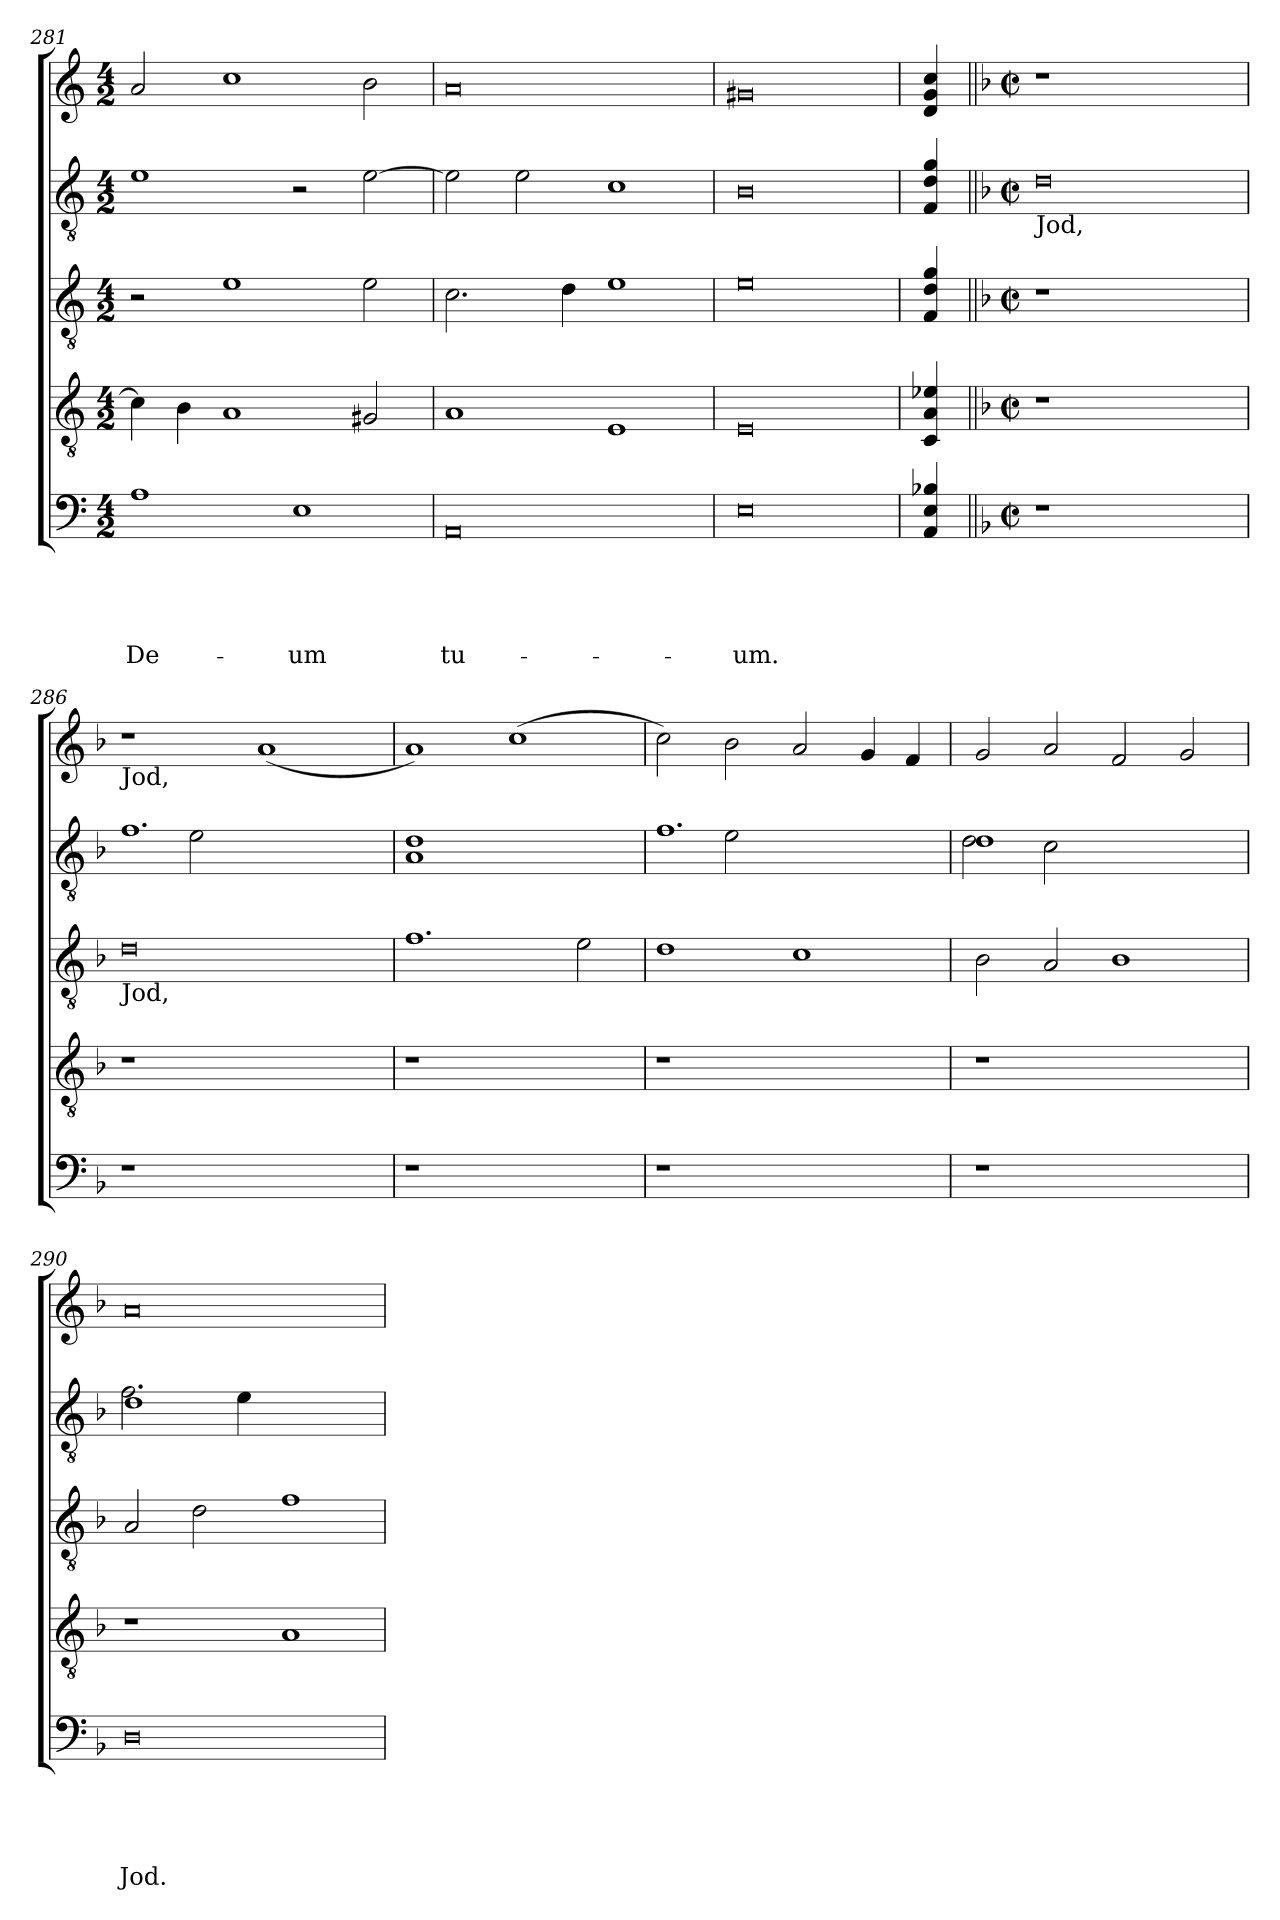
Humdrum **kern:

**kern	**text	**text	**text	**text	**text	**kern	**kern	**kern	**kern
*part5	*part5	*part5	*part5	*part5	*part5	*part4	*part3	*part2	*part1
*staff5	*staff5	*staff5	*staff5	*staff5	*staff5	*staff4	*staff3	*staff2	*staff1
*clefF4	*	*	*	*	*	*clefGv2	*clefGv2	*clefGv2	*clefG2
*k[]	*	*	*	*	*	*k[]	*k[]	*k[]	*k[]
*C:	*	*	*	*	*	*C:	*C:	*C:	*C:
*M4/2	*	*	*	*	*	*M4/2	*M4/2	*M4/2	*M4/2
=281	=281	=281	=281	=281	=281	=281	=281	=281	=281
!	!	!	!	!	!LO:LY:b	!	!	!	!
1A	.	.	.	.	De-	4c\]	2r	1e	2a/
.	.	.	.	.	.	4B\	.	.	.
.	.	.	.	.	.	1A	1e	.	1cc
!	!	!	!	!	!LO:LY:b	!	!	!	!
1E	.	.	.	.	-um	.	.	2r	.
.	.	.	.	.	.	2G#/	2e\	[>2e\	2b\
=282	=282	=282	=282	=282	=282	=282	=282	=282	=282
!	!	!	!	!	!LO:LY:b	!	!	!	!
0AA	.	.	.	.	tu-	1A	2.c\	2e\]	0a
.	.	.	.	.	.	.	.	2e\	.
.	.	.	.	.	.	.	4d\	.	.
.	.	.	.	.	.	1E	1e	1c	.
=283	=283	=283	=283	=283	=283	=283	=283	=283	=283
!	!	!	!	!	!LO:LY:b	!	!	!	!
0E	.	.	.	.	-um.	0E	0e	0B	0g#X
!!LO:PB:g=z
=284!	=284!	=284!	=284!	=284!	=284!	=284!	=284!	=284!	=284!
4AA/ 4E/ 4B-X/	.	.	.	.	.	4C/ 4A/ 4e-X/	4F/ 4d/ 4g/	4F/ 4d/ 4g/	4d/ 4g/ 4cc/
=285||	=285||	=285||	=285||	=285||	=285||	=285||	=285||	=285||	=285||
*k[b-]	*	*	*	*	*	*k[b-]	*k[b-]	*k[b-]	*k[b-]
*F:	*	*	*	*	*	*F:	*F:	*F:	*F:
*M2/2	*	*	*	*	*	*M2/2	*M2/2	*M2/2	*M2/2
*met(c|)	*	*	*	*	*	*met(c|)	*met(c|)	*met(c|)	*met(c|)
!	!	!	!	!	!	!	!	!LO:TX:b:t=Jod,	!
1r	.	.	.	.	.	1r	1r	0d	1r
1ryy	.	.	.	.	.	1ryy	1ryy	.	1ryy
=286	=286	=286	=286	=286	=286	=286	=286	=286	=286
*	*	*	*	*	*	*	*	*^	*
!	!	!	!	!	!	!	!	!	!	!LO:TX:b:t=Jod,
!	!	!	!	!	!	!	!LO:TX:b:t=Jod,	!	!	!
1r	.	.	.	.	.	1r	0d	1.f	2ryy	1r
.	.	.	.	.	.	.	.	.	2e\	.
1ryy	.	.	.	.	.	1ryy	.	.	2ryy	(<1a
.	.	.	.	.	.	.	.	2ryy	2ryy	.
*	*	*	*	*	*	*	*	*v	*v	*
=287	=287	=287	=287	=287	=287	=287	=287	=287	=287
1r	.	.	.	.	.	1r	1.f	1A 1d	1a)
1ryy	.	.	.	.	.	1ryy	.	1ryy	(>1cc
.	.	.	.	.	.	.	2e\	.	.
=288	=288	=288	=288	=288	=288	=288	=288	=288	=288
*	*	*	*	*	*	*	*	*^	*
1r	.	.	.	.	.	1r	1d	1.f	2ryy	2cc\)
.	.	.	.	.	.	.	.	.	2e\	2b-\
1ryy	.	.	.	.	.	1ryy	1c	.	2ryy	2a/
.	.	.	.	.	.	.	.	2ryy	2ryy	4g/
.	.	.	.	.	.	.	.	.	.	4f/
=289	=289	=289	=289	=289	=289	=289	=289	=289	=289	=289
1r	.	.	.	.	.	1r	2B-\	1d	2d\	2g/
.	.	.	.	.	.	.	2A/	.	2c\	2a/
1ryy	.	.	.	.	.	1ryy	1B-	1ryy	1ryy	2f/
.	.	.	.	.	.	.	.	.	.	2g/
=290	=290	=290	=290	=290	=290	=290	=290	=290	=290	=290
!	!	!	!	!	!LO:LY:b	!	!	!	!	!
0D	.	.	.	.	Jod.	1r	2A/	1d	2.f\	0a
.	.	.	.	.	.	.	2d\	.	.	.
.	.	.	.	.	.	.	.	.	4e\	.
.	.	.	.	.	.	1A	1f	1ryy	1ryy	.
*	*	*	*	*	*	*	*	*v	*v	*
=	=	=	=	=	=	=	=	=	=
*-	*-	*-	*-	*-	*-	*-	*-	*-	*-
